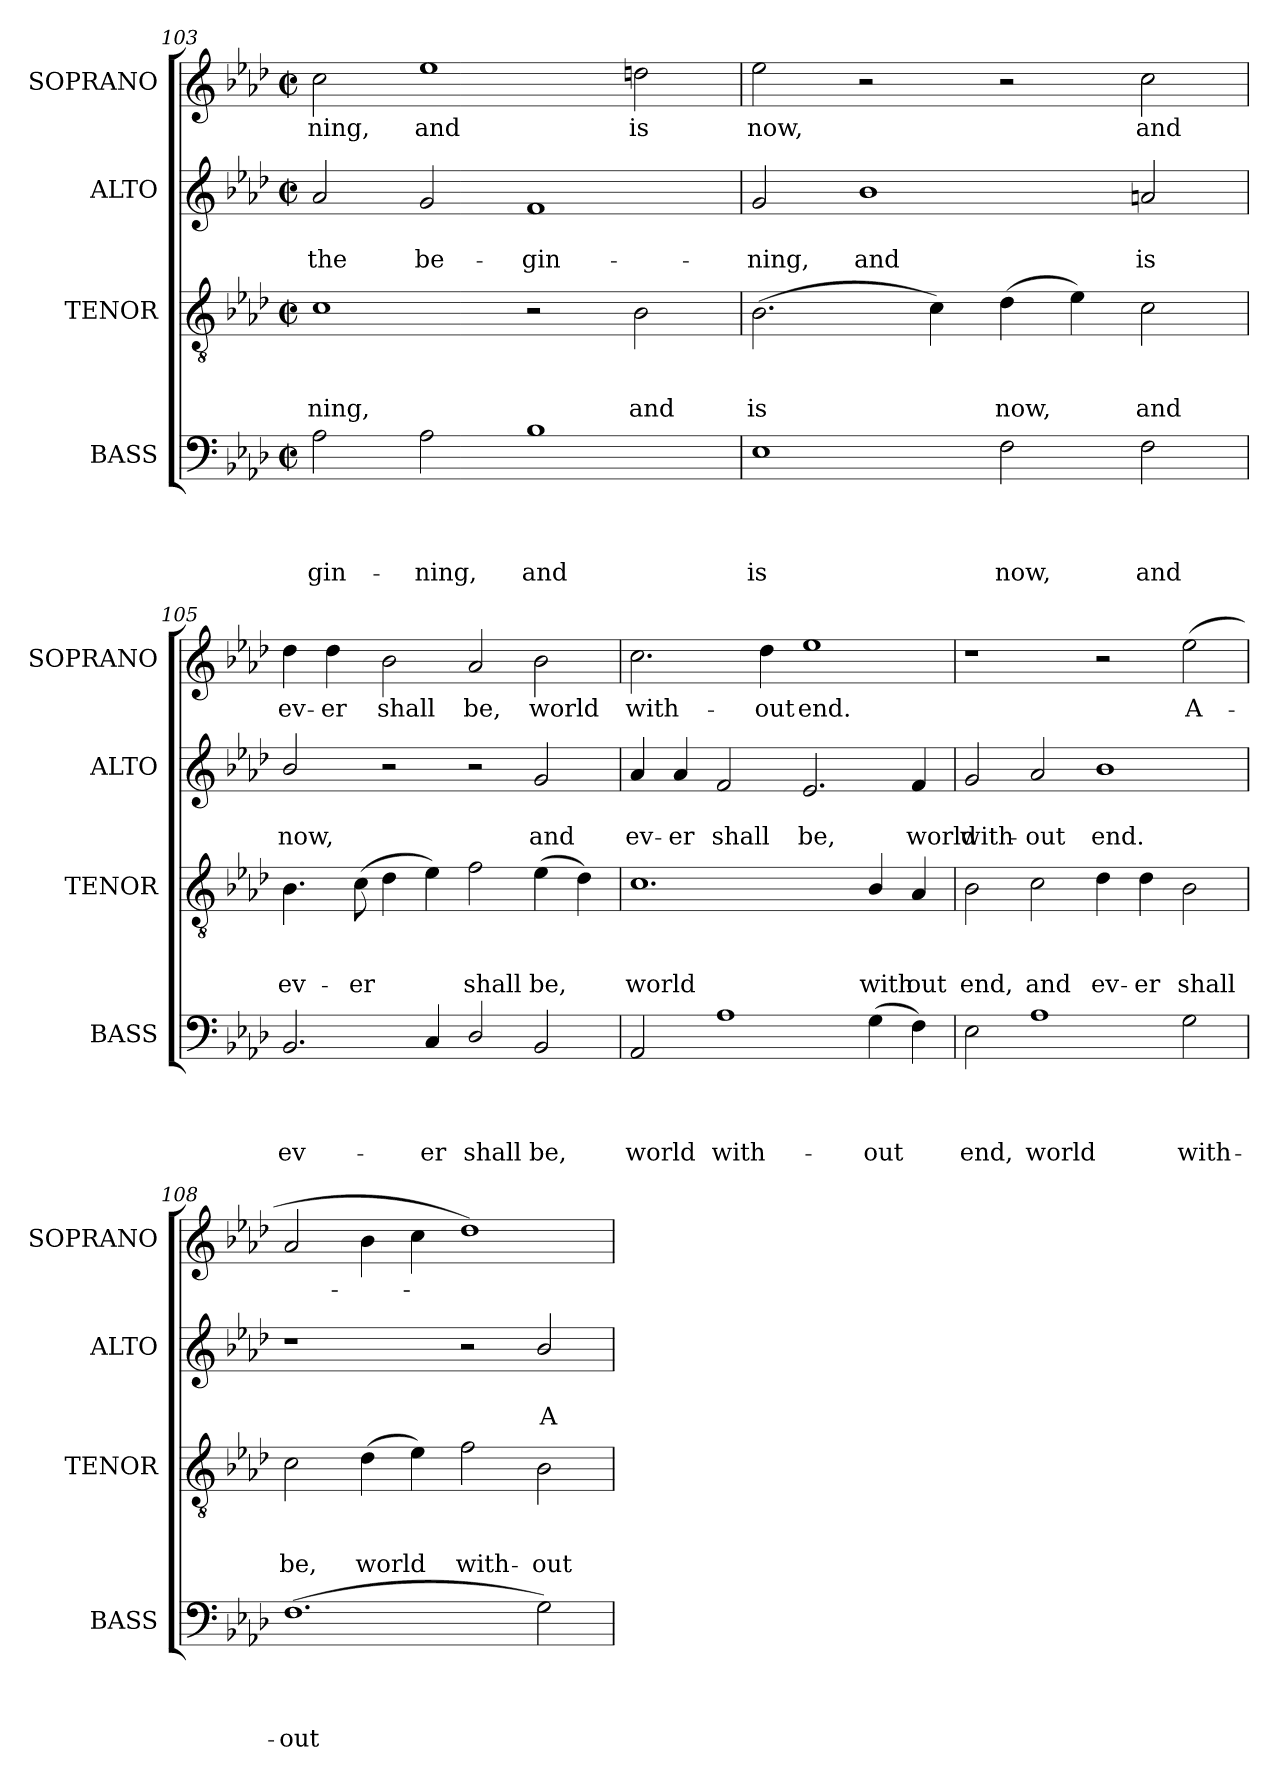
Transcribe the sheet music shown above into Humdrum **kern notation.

**kern	**text	**text	**text	**text	**kern	**text	**text	**text	**kern	**text	**text	**kern	**text
*part4	*part4	*part4	*part4	*part4	*part3	*part3	*part3	*part3	*part2	*part2	*part2	*part1	*part1
*staff4	*staff4	*staff4	*staff4	*staff4	*staff3	*staff3	*staff3	*staff3	*staff2	*staff2	*staff2	*staff1	*staff1
*I"BASS	*	*	*	*	*I"TENOR	*	*	*	*I"ALTO	*	*	*I"SOPRANO	*
*I'BASS	*	*	*	*	*I'TENOR	*	*	*	*I'ALTO	*	*	*I'SOPRANO	*
*clefF4	*	*	*	*	*clefGv2	*	*	*	*clefG2	*	*	*clefG2	*
*k[b-e-a-d-]	*	*	*	*	*k[b-e-a-d-]	*	*	*	*k[b-e-a-d-]	*	*	*k[b-e-a-d-]	*
*A-:	*	*	*	*	*A-:	*	*	*	*A-:	*	*	*A-:	*
*M2/2	*	*	*	*	*M2/2	*	*	*	*M2/2	*	*	*M2/2	*
*met(c|)	*	*	*	*	*met(c|)	*	*	*	*met(c|)	*	*	*met(c|)	*
=103	=103	=103	=103	=103	=103	=103	=103	=103	=103	=103	=103	=103	=103
!	!	!	!	!LO:LY:b	!	!	!	!LO:LY:b	!	!	!LO:LY:b	!	!LO:LY:b
2A-\	.	.	.	-gin-	1c	.	.	-ning,	2a-/	.	the	2cc\	-ning,
!	!	!	!	!LO:LY:b	!	!	!	!	!	!	!LO:LY:b	!	!LO:LY:b
2A-\	.	.	.	-ning,	.	.	.	.	2g/	.	be-	1ee-	and
!	!	!	!	!LO:LY:b	!	!	!	!	!	!	!LO:LY:b	!	!
1B-	.	.	.	and	2r	.	.	.	1f	.	-gin-	.	.
!	!	!	!	!	!	!	!	!LO:LY:b	!	!	!	!	!LO:LY:b
.	.	.	.	.	2B-\	.	.	and	.	.	.	2ddn\	is
=104	=104	=104	=104	=104	=104	=104	=104	=104	=104	=104	=104	=104	=104
!	!	!	!	!LO:LY:b	!	!	!	!LO:LY:b	!	!	!LO:LY:b	!	!LO:LY:b
1E-	.	.	.	is	(>2.B-\	.	.	is	2g/	.	-ning,	2ee-\	now,
!	!	!	!	!	!	!	!	!	!	!	!LO:LY:b	!	!
.	.	.	.	.	.	.	.	.	1b-	.	and	2r	.
.	.	.	.	.	4c\)	.	.	.	.	.	.	.	.
!	!	!	!	!LO:LY:b	!	!	!	!LO:LY:b	!	!	!	!	!
2F\	.	.	.	now,	(>4d-\	.	.	now,	.	.	.	2r	.
.	.	.	.	.	4e-\)	.	.	.	.	.	.	.	.
!	!	!	!	!LO:LY:b	!	!	!	!LO:LY:b	!	!	!LO:LY:b	!	!LO:LY:b
2F\	.	.	.	and	2c\	.	.	and	2an/	.	is	2cc\	and
=105	=105	=105	=105	=105	=105	=105	=105	=105	=105	=105	=105	=105	=105
!	!	!	!	!LO:LY:b	!	!	!	!LO:LY:b	!	!	!LO:LY:b	!	!LO:LY:b
2.BB-/	.	.	.	ev-	4.B-\	.	.	ev-	2b-/	.	now,	4dd-\	ev-
!	!	!	!	!	!	!	!	!	!	!	!	!	!LO:LY:b
.	.	.	.	.	.	.	.	.	.	.	.	4dd-\	-er
!	!	!	!	!	!	!	!	!LO:LY:b	!	!	!	!	!
.	.	.	.	.	(>8c\	.	.	-er	.	.	.	.	.
!	!	!	!	!	!	!	!	!	!	!	!	!	!LO:LY:b
.	.	.	.	.	4d-\	.	.	.	2r	.	.	2b-\	shall
!	!	!	!	!LO:LY:b	!	!	!	!	!	!	!	!	!
4C/	.	.	.	-er	4e-\)	.	.	.	.	.	.	.	.
!	!	!	!	!LO:LY:b	!	!	!	!LO:LY:b	!	!	!	!	!LO:LY:b
2D-/	.	.	.	shall	2f\	.	.	shall	2r	.	.	2a-/	be,
!	!	!	!	!LO:LY:b	!	!	!	!LO:LY:b	!	!	!LO:LY:b	!	!LO:LY:b
2BB-/	.	.	.	be,	(>4e-\	.	.	be,	2g/	.	and	2b-\	world
.	.	.	.	.	4d-\)	.	.	.	.	.	.	.	.
!!LO:LB:g=z
=106	=106	=106	=106	=106	=106	=106	=106	=106	=106	=106	=106	=106	=106
!	!	!	!	!LO:LY:b	!	!	!	!LO:LY:b	!	!	!LO:LY:b	!	!LO:LY:b
2AA-/	.	.	.	world	1.c	.	.	world	4a-/	.	ev-	2.cc\	with-
!	!	!	!	!	!	!	!	!	!	!	!LO:LY:b	!	!
.	.	.	.	.	.	.	.	.	4a-/	.	-er	.	.
!	!	!	!	!LO:LY:b	!	!	!	!	!	!	!LO:LY:b	!	!
1A-	.	.	.	with-	.	.	.	.	2f/	.	shall	.	.
!	!	!	!	!	!	!	!	!	!	!	!	!	!LO:LY:b
.	.	.	.	.	.	.	.	.	.	.	.	4dd-\	-out
!	!	!	!	!	!	!	!	!	!	!	!LO:LY:b	!	!LO:LY:b
.	.	.	.	.	.	.	.	.	2.e-/	.	be,	1ee-	end.
!	!	!	!	!LO:LY:b	!	!	!	!LO:LY:b	!	!	!	!	!
(>4G\	.	.	.	-out	4B-/	.	.	with-	.	.	.	.	.
!	!	!	!	!	!	!	!	!LO:LY:b:rj	!	!	!LO:LY:b	!	!
4F\)	.	.	.	.	4A-/	.	.	-out	4f/	.	world	.	.
=107	=107	=107	=107	=107	=107	=107	=107	=107	=107	=107	=107	=107	=107
!	!	!	!	!LO:LY:b	!	!	!	!LO:LY:b	!	!	!LO:LY:b	!	!
2E-\	.	.	.	end,	2B-\	.	.	end,	2g/	.	with-	1r	.
!	!	!	!	!LO:LY:b	!	!	!	!LO:LY:b	!	!	!LO:LY:b	!	!
1A-	.	.	.	world	2c\	.	.	and	2a-/	.	-out	.	.
!	!	!	!	!	!	!	!	!LO:LY:b	!	!	!LO:LY:b	!	!
.	.	.	.	.	4d-\	.	.	ev-	1b-	.	end.	2r	.
!	!	!	!	!	!	!	!	!LO:LY:b	!	!	!	!	!
.	.	.	.	.	4d-\	.	.	-er	.	.	.	.	.
!	!	!	!	!LO:LY:b	!	!	!	!LO:LY:b	!	!	!	!	!LO:LY:b
2G\	.	.	.	with-	2B-\	.	.	shall	.	.	.	(>2ee-\	A-
=108	=108	=108	=108	=108	=108	=108	=108	=108	=108	=108	=108	=108	=108
!	!	!	!	!LO:LY:b	!	!	!	!LO:LY:b	!	!	!	!	!
(>1.F	.	.	.	-out	2c\	.	.	be,	1r	.	.	2a-/	.
!	!	!	!	!	!	!	!	!LO:LY:b	!	!	!	!	!
.	.	.	.	.	(>4d-\	.	.	world	.	.	.	4b-\	.
.	.	.	.	.	4e-\)	.	.	.	.	.	.	4cc\	.
!	!	!	!	!	!	!	!	!LO:LY:b	!	!	!	!	!
.	.	.	.	.	2f\	.	.	with-	2r	.	.	1dd-)	.
!	!	!	!	!	!	!	!	!LO:LY:b	!	!	!LO:LY:b	!	!
2G\)	.	.	.	.	2B-\	.	.	-out	2b-/	.	A-	.	.
=	=	=	=	=	=	=	=	=	=	=	=	=	=
*-	*-	*-	*-	*-	*-	*-	*-	*-	*-	*-	*-	*-	*-
